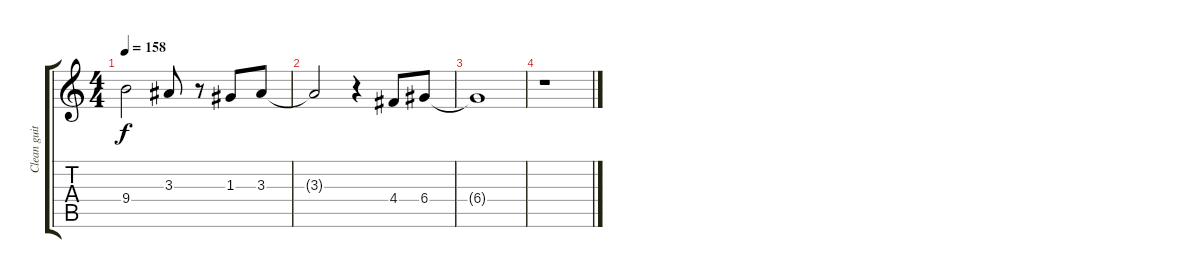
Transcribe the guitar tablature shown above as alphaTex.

\track ("Clean guitar" "Clean guit") {instrument electricguitarclean}
\staff {score tabs}
\tuning (E4 B3 G3 D3 A2 E2) {hide}
\ts (4 4)
\tempo 158
\clef g2
\ks c
9.4{t}.2{dy f} 3.3.8{volume 5} r.8 1.3.8{volume 3} 3.3.8 |
3.3{t}.2{volume 2} r.4 4.4.8{volume 0} 6.4.8 |
6.4{t}.1 |
r.1
